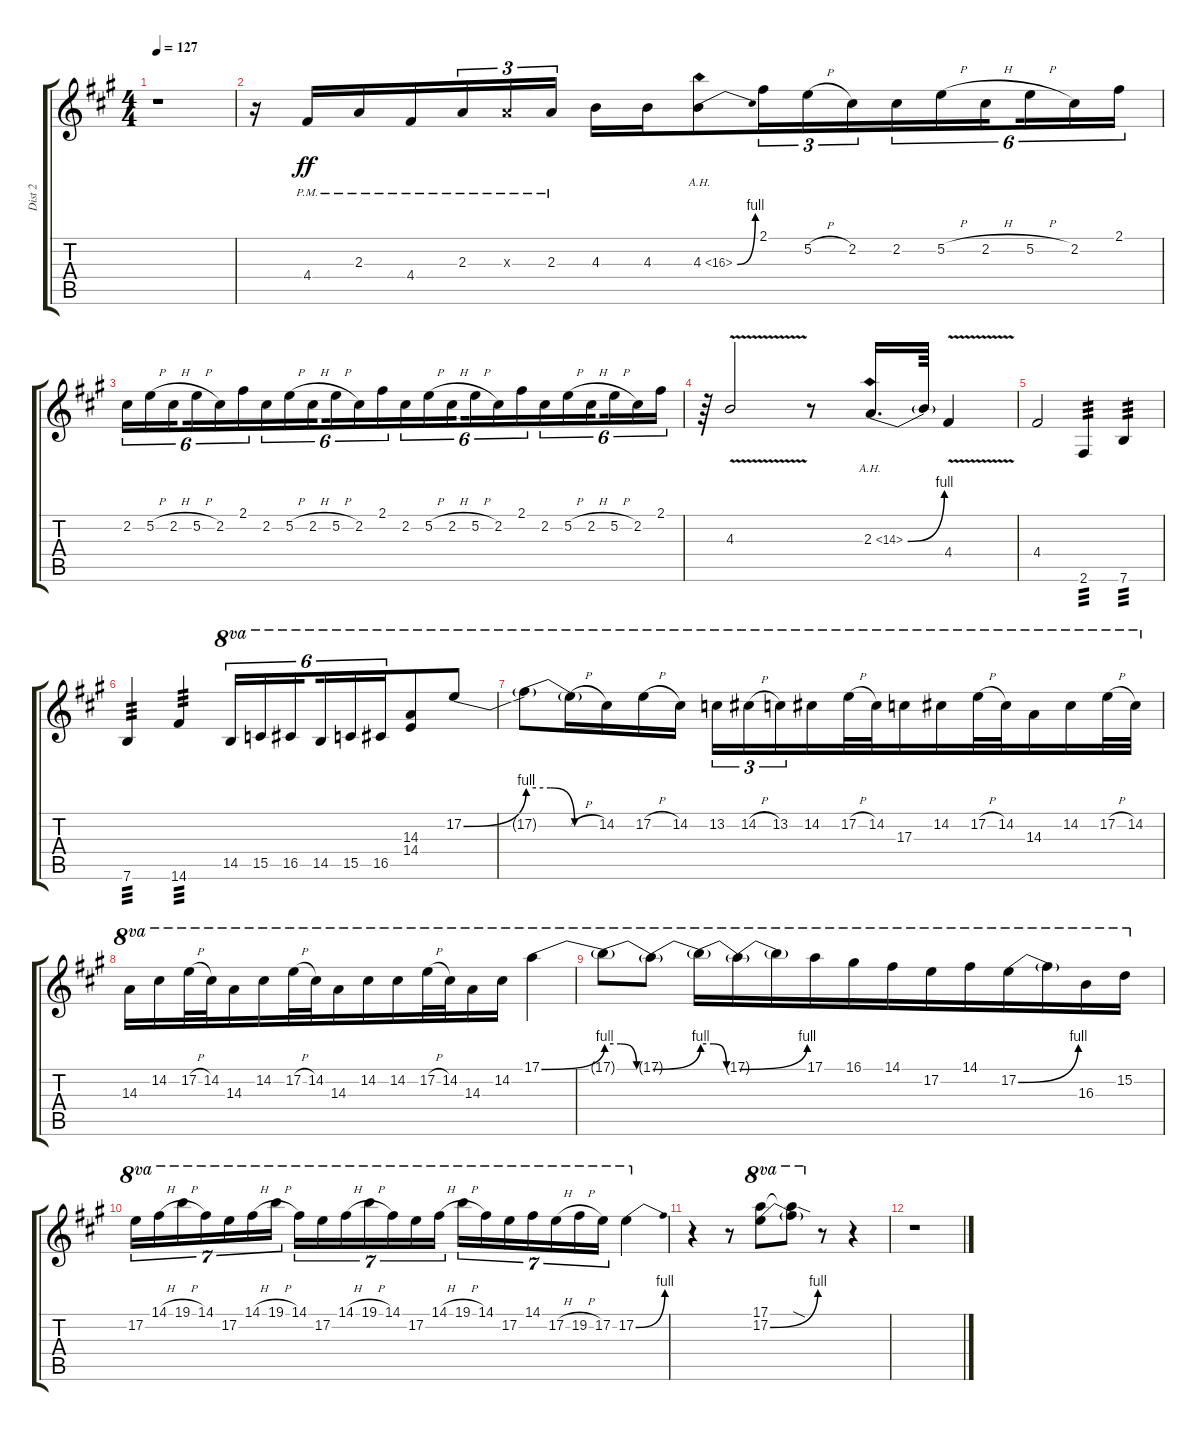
\track ("Dist 2" "Dist 2") {instrument distortionguitar}
\staff {score tabs}
\tuning (E4 B3 G3 D3 A2 E2) {hide}
\ts (4 4)
\tempo 127
\clef g2
\ks a
r.1{dy ff} |
r.16{beam merge} 4.4{pm}.16 2.3{pm}.16{beam merge} 4.4{pm}.16{beam merge} 2.3{pm}.16{tu (3 2) beam merge} 2.3{pm x}.16{tu (3 2) beam merge} 2.3{pm}.16{tu (3 2) beam splitsecondary} 4.3.16{beam merge} 4.3.16{beam merge} 4.3{be (bend 0 0 60 4) ah 12}.8{beam merge} 2.1.16{tu (3 2) beam merge} 5.2{h}.16{tu (3 2) beam merge} 2.2.16{tu (3 2) beam merge} 2.2.16{tu (6 4)} 5.2{h}.16{tu (6 4)} 2.2{h}.16{tu (6 4) beam splitsecondary} 5.2{h}.16{tu (6 4)} 2.2.16{tu (6 4) beam merge} 2.1.16{tu (6 4)} |
2.2.16{tu (6 4) beam merge} 5.2{h}.16{tu (6 4) beam merge} 2.2{h}.16{tu (6 4) beam splitsecondary} 5.2{h}.16{tu (6 4) beam merge} 2.2.16{tu (6 4) beam merge} 2.1.16{tu (6 4) beam merge} 2.2.16{tu (6 4) beam merge} 5.2{h}.16{tu (6 4) beam merge} 2.2{h}.16{tu (6 4) beam splitsecondary} 5.2{h}.16{tu (6 4) beam merge} 2.2.16{tu (6 4)} 2.1.16{tu (6 4) beam merge} 2.2.16{tu (6 4) beam merge} 5.2{h}.16{tu (6 4) beam merge} 2.2{h}.16{tu (6 4) beam splitsecondary} 5.2{h}.16{tu (6 4) beam merge} 2.2.16{tu (6 4) beam merge} 2.1.16{tu (6 4) beam merge} 2.2.16{tu (6 4) beam merge} 5.2{h}.16{tu (6 4) beam merge} 2.2{h}.16{tu (6 4) beam splitsecondary} 5.2{h}.16{tu (6 4) beam merge} 2.2.16{tu (6 4) beam merge} 2.1.16{tu (6 4)} |
r.64{beam merge} 4.3{v}.2{beam merge} r.8{beam merge} 2.3{be (bend 0 0 60 4) ah 12}.16{d} 2.3{t}.64 4.4{v}.4 |
4.4.2{beam merge} 2.6.4{tp 3 beam merge} 7.6.4{tp 3} |
7.6.4{tp 3 beam merge} 14.6.4{tp 3 beam merge} 14.5.16{tu (6 4) ot 8va beam merge} 15.5.16{tu (6 4) ot 8va beam merge} 16.5.16{tu (6 4) ot 8va beam splitsecondary} 14.5.16{tu (6 4) ot 8va beam merge} 15.5.16{tu (6 4) ot 8va beam merge} 16.5.16{tu (6 4) ot 8va beam merge} (14.3 14.4).8{ot 8va beam merge} 17.2{be (bend 0 0 60 4)}.8{ot 8va} |
17.2{be (custom 0 4 20 4 40 0 60 0) t}.8{ot 8va beam merge} 17.2{h t}.16{ot 8va beam merge} 14.2.16{ot 8va beam merge} 17.2{h}.16{ot 8va beam merge} 14.2.16{ot 8va beam splitsecondary} 13.2.16{tu (3 2) ot 8va beam merge} 14.2{h}.16{tu (3 2) ot 8va beam merge} 13.2.16{tu (3 2) ot 8va beam merge} 14.2.16{ot 8va beam merge} 17.2{h}.32{ot 8va beam merge} 14.2.32{ot 8va beam merge} 17.3.16{ot 8va beam merge} 14.2.16{ot 8va beam merge} 17.2{h}.32{ot 8va beam merge} 14.2.32{ot 8va beam merge} 14.3.16{ot 8va beam merge} 14.2.16{ot 8va beam merge} 17.2{h}.32{ot 8va beam merge} 14.2.32{ot 8va} |
14.3.16{ot 8va beam merge} 14.2.16{ot 8va beam merge} 17.2{h}.32{ot 8va beam merge} 14.2.32{ot 8va beam merge} 14.3.16{ot 8va beam merge} 14.2.16{ot 8va beam merge} 17.2{h}.32{ot 8va beam merge} 14.2.32{ot 8va beam merge} 14.3.16{ot 8va beam merge} 14.2.16{ot 8va beam merge} 14.2.16{ot 8va beam merge} 17.2{h}.32{ot 8va beam merge} 14.2.32{ot 8va beam merge} 14.3.16{ot 8va beam merge} 14.2.16{ot 8va beam merge} 17.1{be (bend 0 0 60 4)}.4{ot 8va} |
17.1{be (custom 0 4 20 4 40 0 60 0) t}.8{ot 8va beam merge} 17.1{be (bend 0 0 60 4) t}.8{ot 8va} 17.1{be (custom 0 4 20 4 40 0 60 0) t}.16{ot 8va beam merge} 17.1{be (bend 0 0 60 4) t}.16{ot 8va beam merge} 17.1{t}.16{ot 8va beam merge} 17.1.16{ot 8va beam merge} 16.1.16{ot 8va beam merge} 14.1.16{ot 8va beam merge} 17.2.16{ot 8va beam merge} 14.1.16{ot 8va beam merge} 17.2{be (bend 0 0 60 4)}.16{ot 8va beam merge} 17.2{t}.16{ot 8va beam merge} 16.3.16{ot 8va beam merge} 15.2.16{ot 8va} |
17.2.16{tu (7 4) ot 8va beam merge} 14.1{h}.16{tu (7 4) ot 8va beam merge} 19.1{h}.16{tu (7 4) ot 8va beam merge} 14.1.16{tu (7 4) ot 8va beam merge} 17.2.16{tu (7 4) ot 8va beam merge} 14.1{h}.16{tu (7 4) ot 8va beam merge} 19.1{h}.16{tu (7 4) ot 8va beam splitsecondary} 14.1.16{tu (7 4) ot 8va} 17.2.16{tu (7 4) ot 8va beam merge} 14.1{h}.16{tu (7 4) ot 8va beam merge} 19.1{h}.16{tu (7 4) ot 8va beam merge} 14.1.16{tu (7 4) ot 8va beam merge} 17.2.16{tu (7 4) ot 8va beam merge} 14.1{h}.16{tu (7 4) ot 8va beam splitsecondary} 19.1{h}.16{tu (7 4) ot 8va beam merge} 14.1.16{tu (7 4) ot 8va beam merge} 17.2.16{tu (7 4) ot 8va beam merge} 14.1.16{tu (7 4) ot 8va beam merge} 17.2{h}.16{tu (7 4) ot 8va beam merge} 19.2{h}.16{tu (7 4) ot 8va beam merge} 17.2.16{tu (7 4) ot 8va beam merge} 17.2{be (bend 0 0 60 4)}.4{ot 8va} |
r.4{beam merge} r.8{beam merge} (17.1 17.2{be (bend 0 0 60 4)}).8{ot 8va beam merge} (17.1{sod t} 17.2{t}).8{ot 8va beam merge} r.8{beam merge} r.4 |
r.1
